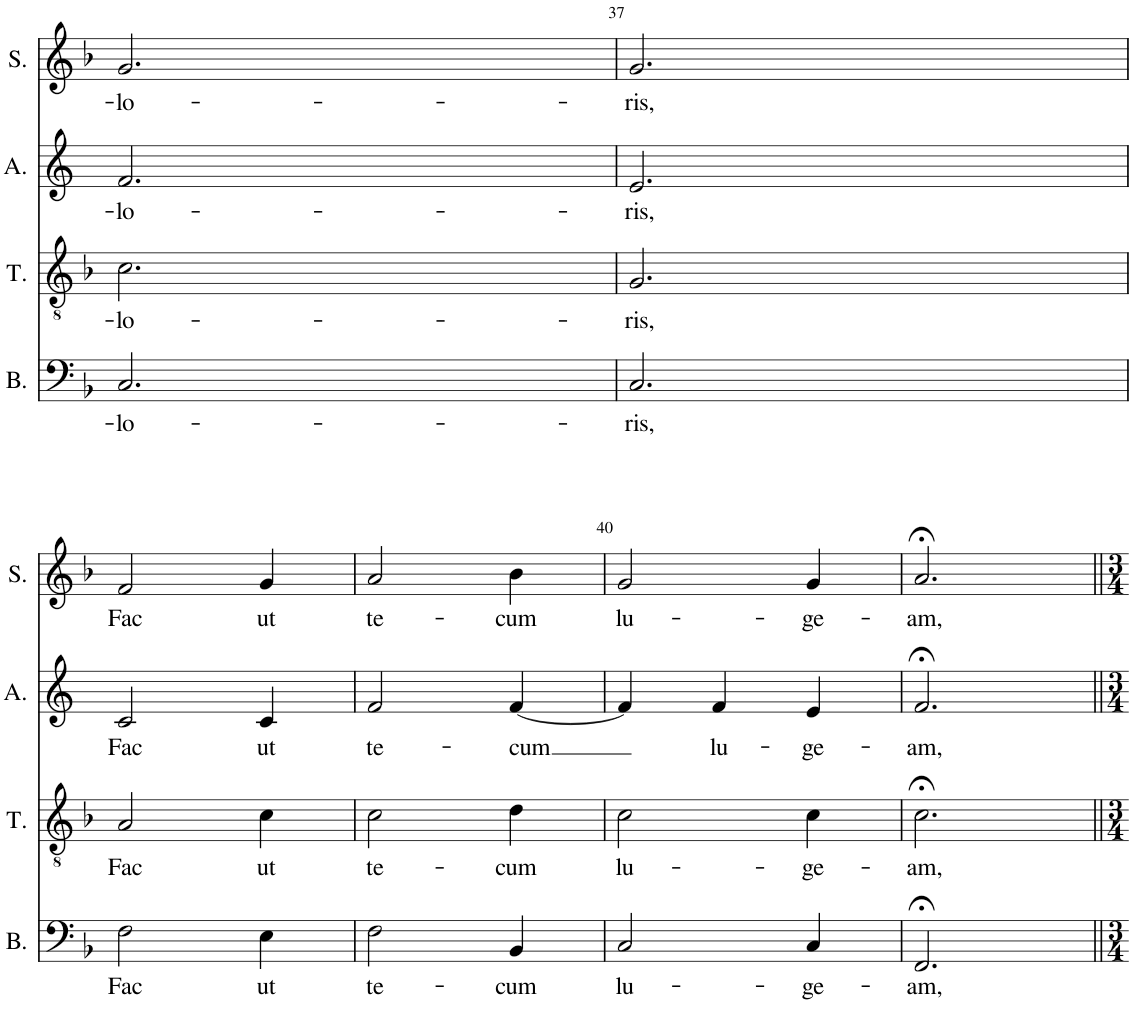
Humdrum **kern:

**kern	**text	**kern	**text	**kern	**text	**kern	**text
*part4	*part4	*part3	*part3	*part2	*part2	*part1	*part1
*staff4	*staff4	*staff3	*staff3	*staff2	*staff2	*staff1	*staff1
*I"Bass	*	*I"Tenor	*	*I"Alto	*	*I"Soprano	*
*I'B.	*	*I'T.	*	*I'A.	*	*I'S.	*
!!LO:PB:g=z
*clefF4	*	*clefGv2	*	*clefG2	*	*clefG2	*
*k[b-]	*	*k[b-]	*	*k[]	*	*k[b-]	*
*M3/4	*	*M3/4	*	*M3/4	*	*M3/4	*
=36	=36	=36	=36	=36	=36	=36	=36
!	!LO:LY:b	!	!LO:LY:b	!	!LO:LY:b	!	!LO:LY:b
2.C/	-lo-	2.c\	-lo-	2.f/	-lo-	2.g/	-lo-
=37	=37	=37	=37	=37	=37	=37	=37
!	!LO:LY:b	!	!LO:LY:b	!	!LO:LY:b	!	!LO:LY:b
2.C/	-ris,	2.G/	-ris,	2.e/	-ris,	2.g/	-ris,
!!LO:LB:g=z
=38	=38	=38	=38	=38	=38	=38	=38
!	!LO:LY:b	!	!LO:LY:b	!	!LO:LY:b	!	!LO:LY:b
2F\	Fac	2A/	Fac	2c/	Fac	2f/	Fac
!	!LO:LY:b	!	!LO:LY:b	!	!LO:LY:b	!	!LO:LY:b
4E\	ut	4c\	ut	4c/	ut	4g/	ut
=39	=39	=39	=39	=39	=39	=39	=39
!	!LO:LY:b	!	!LO:LY:b	!	!LO:LY:b	!	!LO:LY:b
2F\	te-	2c\	te-	2f/	te-	2a/	te-
!	!LO:LY:b	!	!LO:LY:b	!	!LO:LY:b	!	!LO:LY:b
4BB-/	-cum	4d\	-cum	[4f/	-cum	4b-\	-cum
=40	=40	=40	=40	=40	=40	=40	=40
!	!LO:LY:b	!	!LO:LY:b	!	!	!	!LO:LY:b
2C/	lu-	2c\	lu-	4f/]	.	2g/	lu-
!	!	!	!	!	!LO:LY:b	!	!
.	.	.	.	4f/	lu-	.	.
!	!LO:LY:b	!	!LO:LY:b	!	!LO:LY:b	!	!LO:LY:b
4C/	-ge-	4c\	-ge-	4e/	-ge-	4g/	-ge-
=41	=41	=41	=41	=41	=41	=41	=41
!	!LO:LY:b	!	!LO:LY:b	!	!LO:LY:b	!	!LO:LY:b
2.FF;</	-am,	2.c;<\	-am,	2.f;</	-am,	2.a;</	-am,
=||	=||	=||	=||	=||	=||	=||	=||
*-	*-	*-	*-	*-	*-	*-	*-
